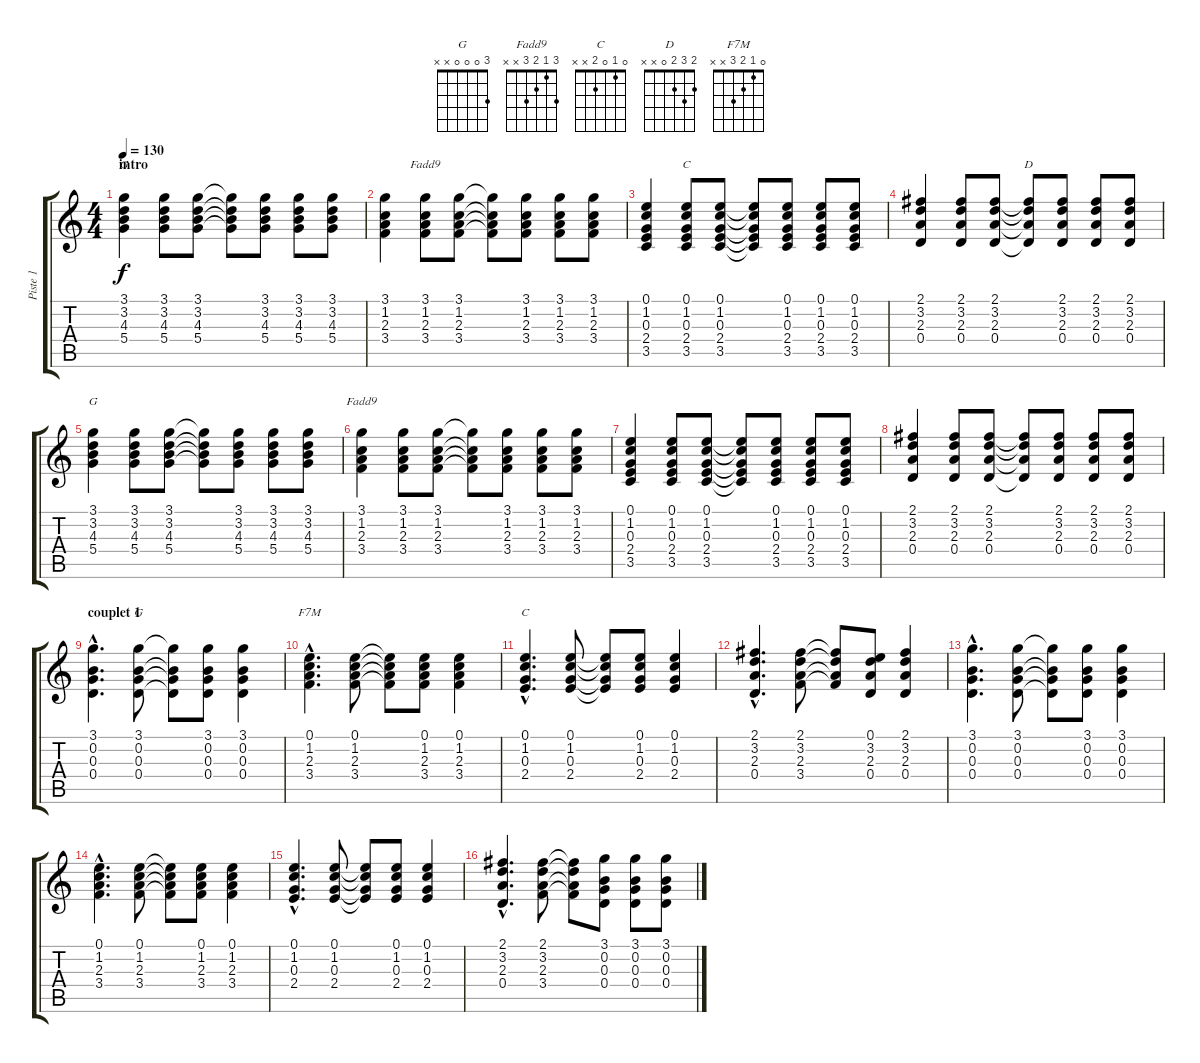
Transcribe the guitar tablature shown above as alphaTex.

\track ("Piste 1" "Piste 1") {instrument electricguitarmuted}
\staff {score tabs}
\tuning (E4 B3 G3 D3 A2 E2) {hide}
\chord ("G" 3 3 4 5 5 3)
\chord ("Fadd9" 3 1 2 3 0 x)
\chord ("C" 0 1 0 2 3 x)
\chord ("D" 2 3 2 0 x x)
\chord ("G" 3 3 4 5 x x)
\chord ("Fadd9" 3 1 2 3 x x)
\chord ("G" 3 0 0 0 x x)
\chord ("F7M" 0 1 2 3 x x)
\chord ("C" 0 1 0 2 x x)
\ts (4 4)
\section ("" "intro")
\tempo 130
\clef g2
\ks c
(3.1 3.2 4.3 5.4).4{ch "G" dy f instrument electricguitarmuted} (3.1 3.2 4.3 5.4).8 (3.1 3.2 4.3 5.4).8 (3.1{t} 3.2{t} 4.3{t} 5.4{t}).8 (3.1 3.2 4.3 5.4).8 (3.1 3.2 4.3 5.4).8 (3.1 3.2 4.3 5.4).8 |
(3.1 1.2 2.3 3.4).4 (3.1 1.2 2.3 3.4).8{ch "Fadd9"} (3.1 1.2 2.3 3.4).8 (3.1{t} 1.2{t} 2.3{t} 3.4{t}).8 (3.1 1.2 2.3 3.4).8 (3.1 1.2 2.3 3.4).8 (3.1 1.2 2.3 3.4).8 |
(0.1 1.2 0.3 2.4 3.5).4 (0.1 1.2 0.3 2.4 3.5).8{ch "C"} (0.1 1.2 0.3 2.4 3.5).8 (0.1{t} 1.2{t} 0.3{t} 2.4{t} 3.5{t}).8 (0.1 1.2 0.3 2.4 3.5).8 (0.1 1.2 0.3 2.4 3.5).8 (0.1 1.2 0.3 2.4 3.5).8 |
(2.1 3.2 2.3 0.4).4 (2.1 3.2 2.3 0.4).8 (2.1 3.2 2.3 0.4).8 (2.1{t} 3.2{t} 2.3{t} 0.4{t}).8{ch "D"} (2.1 3.2 2.3 0.4).8 (2.1 3.2 2.3 0.4).8 (2.1 3.2 2.3 0.4).8 |
(3.1 3.2 4.3 5.4).4{ch "G"} (3.1 3.2 4.3 5.4).8 (3.1 3.2 4.3 5.4).8 (3.1{t} 3.2{t} 4.3{t} 5.4{t}).8 (3.1 3.2 4.3 5.4).8 (3.1 3.2 4.3 5.4).8 (3.1 3.2 4.3 5.4).8 |
(3.1 1.2 2.3 3.4).4{ch "Fadd9"} (3.1 1.2 2.3 3.4).8 (3.1 1.2 2.3 3.4).8 (3.1{t} 1.2{t} 2.3{t} 3.4{t}).8 (3.1 1.2 2.3 3.4).8 (3.1 1.2 2.3 3.4).8 (3.1 1.2 2.3 3.4).8 |
(0.1 1.2 0.3 2.4 3.5).4 (0.1 1.2 0.3 2.4 3.5).8 (0.1 1.2 0.3 2.4 3.5).8 (0.1{t} 1.2{t} 0.3{t} 2.4{t} 3.5{t}).8 (0.1 1.2 0.3 2.4 3.5).8 (0.1 1.2 0.3 2.4 3.5).8 (0.1 1.2 0.3 2.4 3.5).8 |
(2.1 3.2 2.3 0.4).4 (2.1 3.2 2.3 0.4).8 (2.1 3.2 2.3 0.4).8 (2.1{t} 3.2{t} 2.3{t} 0.4{t}).8 (2.1 3.2 2.3 0.4).8 (2.1 3.2 2.3 0.4).8 (2.1 3.2 2.3 0.4).8 |
\section ("" "couplet 1")
(3.1{hac} 0.2{hac} 0.3{hac} 0.4{hac}).4{d} (3.1 0.2 0.3 0.4).8{ch "G"} (3.1{t} 0.2{t} 0.3{t} 0.4{t}).8 (3.1 0.2 0.3 0.4).8 (3.1 0.2 0.3 0.4).4 |
(0.1{hac} 1.2{hac} 2.3{hac} 3.4{hac}).4{d ch "F7M"} (0.1 1.2 2.3 3.4).8 (0.1{t} 1.2{t} 2.3{t} 3.4{t}).8 (0.1 1.2 2.3 3.4).8 (0.1 1.2 2.3 3.4).4 |
(0.1{hac} 1.2{hac} 0.3{hac} 2.4{hac}).4{d ch "C"} (0.1 1.2 0.3 2.4).8 (0.1{t} 1.2{t} 0.3{t} 2.4{t}).8 (0.1 1.2 0.3 2.4).8 (0.1 1.2 0.3 2.4).4 |
(2.1{hac} 3.2{hac} 2.3{hac} 0.4{hac}).4{d} (2.1 3.2 2.3 3.4).8 (2.1{t} 3.2{t} 2.3{t} 3.4{t}).8 (0.1 3.2 2.3 0.4).8 (2.1 3.2 2.3 0.4).4 |
(3.1{hac} 0.2{hac} 0.3{hac} 0.4{hac}).4{d} (3.1 0.2 0.3 0.4).8 (3.1{t} 0.2{t} 0.3{t} 0.4{t}).8 (3.1 0.2 0.3 0.4).8 (3.1 0.2 0.3 0.4).4 |
(0.1{hac} 1.2{hac} 2.3{hac} 3.4{hac}).4{d} (0.1 1.2 2.3 3.4).8 (0.1{t} 1.2{t} 2.3{t} 3.4{t}).8 (0.1 1.2 2.3 3.4).8 (0.1 1.2 2.3 3.4).4 |
(0.1{hac} 1.2{hac} 0.3{hac} 2.4{hac}).4{d} (0.1 1.2 0.3 2.4).8 (0.1{t} 1.2{t} 0.3{t} 2.4{t}).8 (0.1 1.2 0.3 2.4).8 (0.1 1.2 0.3 2.4).4 |
(2.1{hac} 3.2{hac} 2.3{hac} 0.4{hac}).4{d} (2.1 3.2 2.3 3.4).8 (2.1{t} 3.2{t} 2.3{t} 3.4{t}).8 (3.1 0.2 0.3 0.4).8 (3.1 0.2 0.3 0.4).8 (3.1 0.2 0.3 0.4).8
